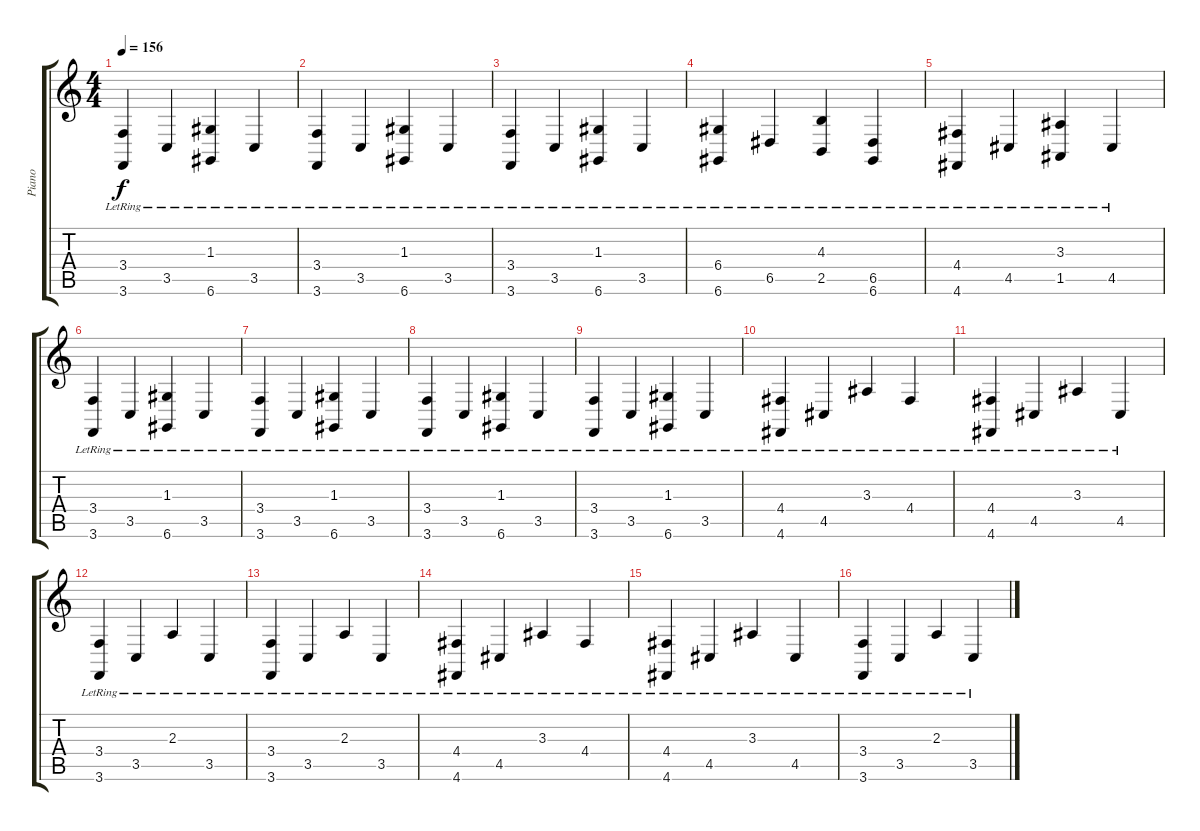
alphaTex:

\track ("Piano" "Piano") {instrument acousticgrandpiano}
\staff {score tabs}
\tuning (E4 B3 G3 D3 A2 D2) {hide}
\ts (4 4)
\tempo 156
\clef g2
\ks c
(3.4{lr} 3.6{lr}).4{dy f} 3.5{lr}.4 (1.3{lr} 6.6{lr}).4 3.5{lr}.4 |
(3.4{lr} 3.6{lr}).4 3.5{lr}.4 (1.3{lr} 6.6{lr}).4 3.5{lr}.4 |
(3.4{lr} 3.6{lr}).4 3.5{lr}.4 (1.3{lr} 6.6{lr}).4 3.5{lr}.4 |
(6.4{lr} 6.6{lr}).4 6.5{lr}.4 (4.3{lr} 2.5{lr}).4 (6.5{lr} 6.6{lr}).4 |
(4.4{lr} 4.6{lr}).4 4.5{lr}.4 (3.3{lr} 1.5{lr}).4 4.5{lr}.4 |
(3.4{lr} 3.6{lr}).4 3.5{lr}.4 (1.3{lr} 6.6{lr}).4 3.5{lr}.4 |
(3.4{lr} 3.6{lr}).4 3.5{lr}.4 (1.3{lr} 6.6{lr}).4 3.5{lr}.4 |
(3.4{lr} 3.6{lr}).4 3.5{lr}.4 (1.3{lr} 6.6{lr}).4 3.5{lr}.4 |
(3.4{lr} 3.6{lr}).4 3.5{lr}.4 (1.3{lr} 6.6{lr}).4 3.5{lr}.4 |
(4.4{lr} 4.6{lr}).4 4.5{lr}.4 3.3{lr}.4 4.4{lr}.4 |
(4.4{lr} 4.6{lr}).4 4.5{lr}.4 3.3{lr}.4 4.5{lr}.4 |
(3.4{lr} 3.6{lr}).4 3.5{lr}.4 2.3{lr}.4 3.5{lr}.4 |
(3.4{lr} 3.6{lr}).4 3.5{lr}.4 2.3{lr}.4 3.5{lr}.4 |
(4.4{lr} 4.6{lr}).4 4.5{lr}.4 3.3{lr}.4 4.4{lr}.4 |
(4.4{lr} 4.6{lr}).4 4.5{lr}.4 3.3{lr}.4 4.5{lr}.4 |
(3.4{lr} 3.6{lr}).4 3.5{lr}.4 2.3{lr}.4 3.5{lr}.4
